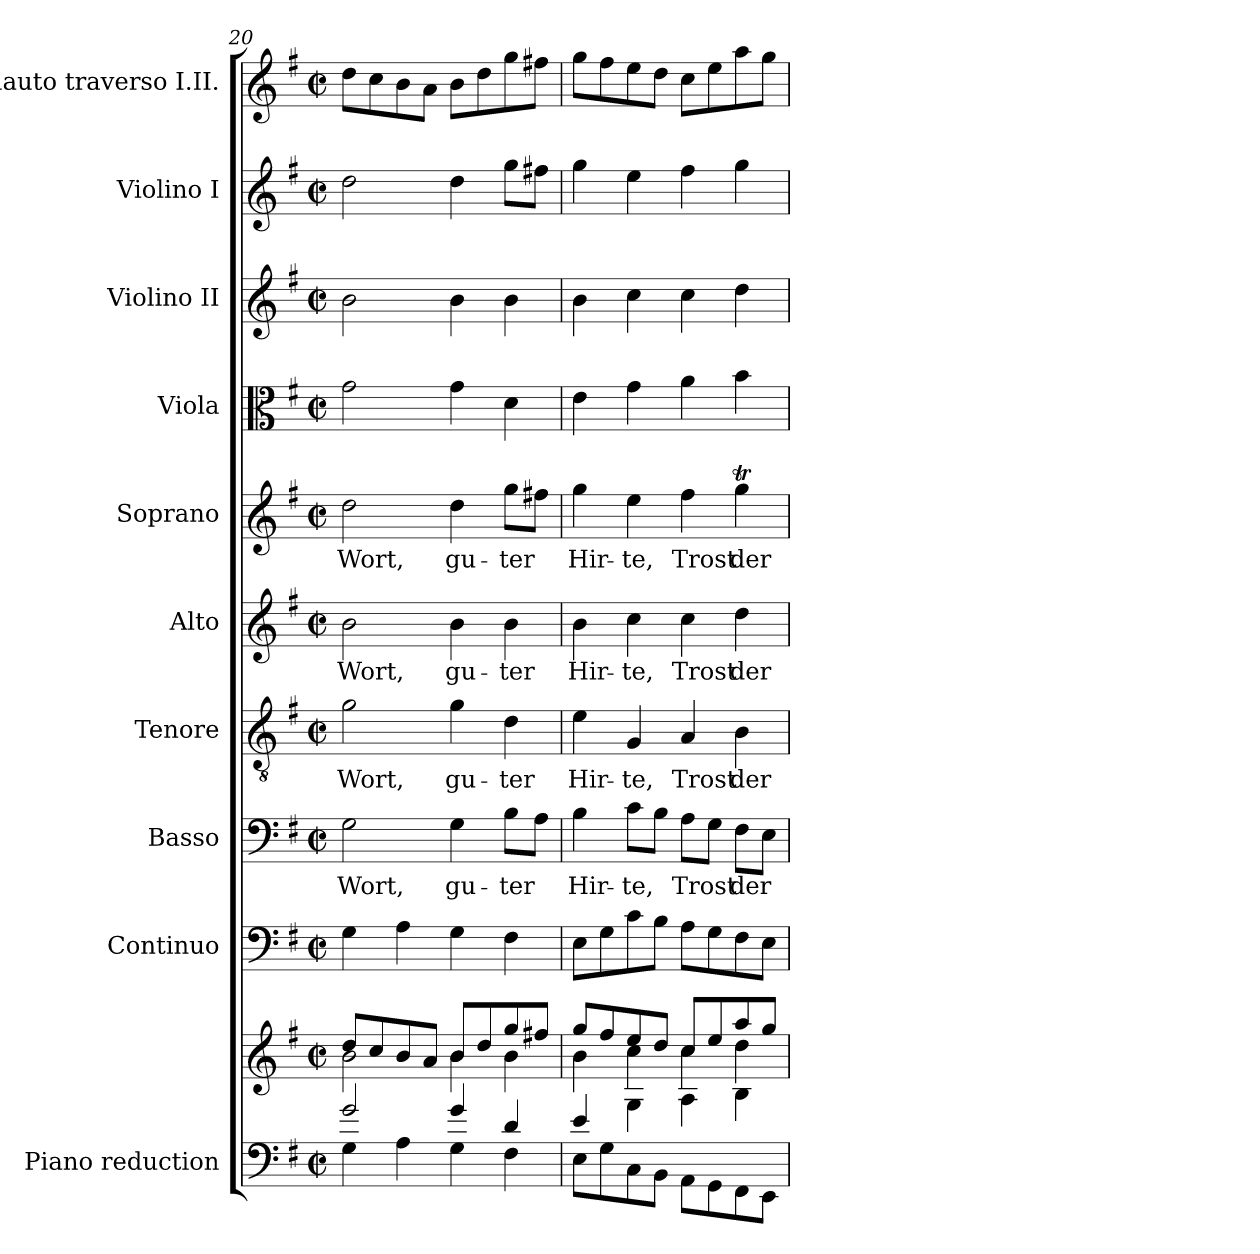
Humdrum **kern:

**kern	**kern	**kern	**kern	**text	**kern	**text	**kern	**text	**kern	**text	**kern	**kern	**kern	**kern
*part10	*part10	*part9	*part8	*part8	*part7	*part7	*part6	*part6	*part5	*part5	*part4	*part3	*part2	*part1
*staff11	*staff10	*staff9	*staff8	*staff8	*staff7	*staff7	*staff6	*staff6	*staff5	*staff5	*staff4	*staff3	*staff2	*staff1
*I"Piano reduction	*	*I"Continuo	*I"Basso	*	*I"Tenore	*	*I"Alto	*	*I"Soprano	*	*I"Viola	*I"Violino II	*I"Violino I	*I"Flauto traverso I.II.
*I'Pno	*	*	*	*	*	*	*	*	*	*	*I'Vla	*I'Vln	*I'Vln	*I'Fl
*clefF4	*clefG2	*clefF4	*clefF4	*	*clefGv2	*	*clefG2	*	*clefG2	*	*clefC3	*clefG2	*clefG2	*clefG2
*k[f#]	*k[f#]	*k[f#]	*k[f#]	*	*k[f#]	*	*k[f#]	*	*k[f#]	*	*k[f#]	*k[f#]	*k[f#]	*k[f#]
*M2/2	*M2/2	*M2/2	*M2/2	*	*M2/2	*	*M2/2	*	*M2/2	*	*M2/2	*M2/2	*M2/2	*M2/2
*met(c|)	*met(c|)	*met(c|)	*met(c|)	*	*met(c|)	*	*met(c|)	*	*met(c|)	*	*met(c|)	*met(c|)	*met(c|)	*met(c|)
=20	=20	=20	=20	=20	=20	=20	=20	=20	=20	=20	=20	=20	=20	=20
*^	*^	*	*	*	*	*	*	*	*	*	*	*	*	*
!	!	!	!	!	!	!LO:LY:b	!	!LO:LY:b	!	!LO:LY:b	!	!LO:LY:b	!	!	!	!
2g/	4G\	8dd/L	2b\	4G\	2G\	Wort,	2g\	Wort,	2b\	Wort,	2dd\	Wort,	2g\	2b\	2dd\	8dd\L
.	.	8cc/	.	.	.	.	.	.	.	.	.	.	.	.	.	8cc\
.	4A\	8b/	.	4A\	.	.	.	.	.	.	.	.	.	.	.	8b\
.	.	8a/J	.	.	.	.	.	.	.	.	.	.	.	.	.	8a\J
!	!	!	!	!	!	!LO:LY:b	!	!LO:LY:b	!	!LO:LY:b	!	!LO:LY:b	!	!	!	!
4g/	4G\	8b/L	4b\	4G\	4G\	gu-	4g\	gu-	4b\	gu-	4dd\	gu-	4g\	4b\	4dd\	8b\L
.	.	8dd/	.	.	.	.	.	.	.	.	.	.	.	.	.	8dd\
!	!	!	!	!	!	!LO:LY:b	!	!LO:LY:b	!	!LO:LY:b	!	!LO:LY:b	!	!	!	!
4d/	4F#\	8gg/	4b\	4F#\	8B\L	-ter	4d\	-ter	4b\	-ter	8gg\L	-ter	4d\	4b\	8gg\L	8gg\
.	.	8ff#X/J	.	.	8A\J	.	.	.	.	.	8ff#X\J	.	.	.	8ff#X\J	8ff#X\J
=21	=21	=21	=21	=21	=21	=21	=21	=21	=21	=21	=21	=21	=21	=21	=21	=21
*	*	*	*^	*	*	*	*	*	*	*	*	*	*	*	*	*
!	!	!	!	!	!	!	!LO:LY:b	!	!LO:LY:b	!	!LO:LY:b	!	!LO:LY:b	!	!	!	!
4e/	8E\L	8gg/L	4b\	4ryy	8E\L	4B\	Hir-	4e\	Hir-	4b\	Hir-	4gg\	Hir-	4e\	4b\	4gg\	8gg\L
.	8G\	8ff#/	.	.	8G\	.	.	.	.	.	.	.	.	.	.	.	8ff#\
!	!	!	!	!	!	!	!LO:LY:b	!	!LO:LY:b	!	!LO:LY:b	!	!LO:LY:b	!	!	!	!
2.ryy	8C\	8ee/	4cc\	4G\	8c\	8c\L	-te,	4G/	-te,	4cc\	-te,	4ee\	-te,	4g\	4cc\	4ee\	8ee\
.	8BB\J	8dd/J	.	.	8B\J	8B\J	.	.	.	.	.	.	.	.	.	.	8dd\J
!	!	!	!	!	!	!	!LO:LY:b	!	!LO:LY:b	!	!LO:LY:b	!	!LO:LY:b	!	!	!	!
.	8AA\L	8cc/L	4cc\	4A\	8A\L	8A\L	Trost	4A/	Trost	4cc\	Trost	4ff#\	Trost	4a\	4cc\	4ff#\	8cc\L
.	8GG\	8ee/	.	.	8G\	8G\J	.	.	.	.	.	.	.	.	.	.	8ee\
!	!	!	!	!	!	!	!LO:LY:b	!	!LO:LY:b	!	!LO:LY:b	!	!LO:LY:b	!	!	!	!
.	8FF#\	8aa/	4dd\	4B\	8F#\	8F#\L	der	4B\	der	4dd\	der	4ggT\	der	4b\	4dd\	4gg\	8aa\
.	8EE\J	8gg/J	.	.	8E\J	8E\J	.	.	.	.	.	.	.	.	.	.	8gg\J
*v	*v	*	*	*	*	*	*	*	*	*	*	*	*	*	*	*	*
*	*v	*v	*v	*	*	*	*	*	*	*	*	*	*	*	*	*
=	=	=	=	=	=	=	=	=	=	=	=	=	=	=
*-	*-	*-	*-	*-	*-	*-	*-	*-	*-	*-	*-	*-	*-	*-
